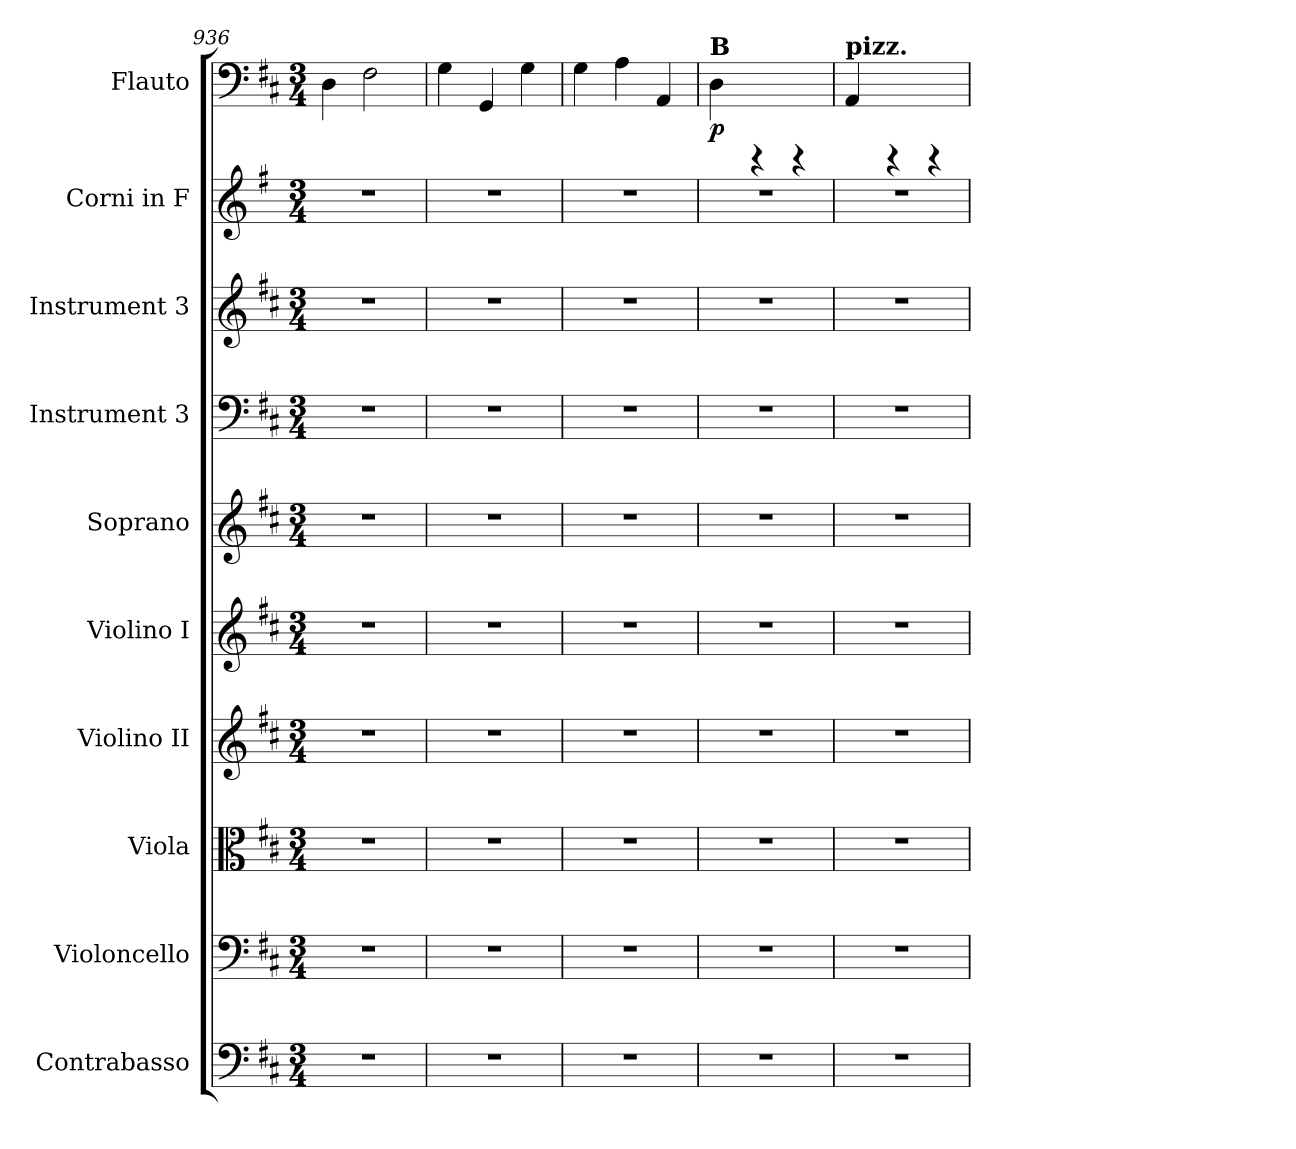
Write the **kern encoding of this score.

**kern	**kern	**kern	**kern	**kern	**kern	**kern	**kern	**kern	**kern	**dynam
*part10	*part9	*part8	*part7	*part6	*part5	*part4	*part3	*part2	*part1	*part1
*staff10	*staff9	*staff8	*staff7	*staff6	*staff5	*staff4	*staff3	*staff2	*staff1	*staff1
*I"Contrabasso	*I"Violoncello	*I"Viola	*I"Violino II	*I"Violino I	*I"Soprano	*I"Instrument 3	*I"Instrument 3	*I"Corni in F	*I"Flauto	*
*I'Cb.	*I'Vc.	*I'Vla.	*I'Vln. II	*I'Vln. I	*I'S	*	*	*I'Cor.	*I'Fl.	*
*clefF4	*clefF4	*clefC3	*clefG2	*clefG2	*clefG2	*clefF4	*clefG2	*clefG2	*clefF4	*
*ITrd1c2	*ITrd1c2	*ITrd1c2	*ITrd1c2	*ITrd1c2	*ITrd1c2	*ITrd1c2	*ITrd1c2	*ITrd4c7	*ITrd1c2	*
*k[]	*k[]	*k[]	*k[]	*k[]	*k[]	*k[]	*k[]	*k[]	*k[]	*
*C:	*C:	*C:	*C:	*C:	*C:	*C:	*C:	*C:	*C:	*
*M3/4	*M3/4	*M3/4	*M3/4	*M3/4	*M3/4	*M3/4	*M3/4	*M3/4	*M3/4	*
=936	=936	=936	=936	=936	=936	=936	=936	=936	=936	=936
2.r	2.r	2.r	2.r	2.r	2.r	2.r	2.r	2.r	4C\	.
.	.	.	.	.	.	.	.	.	2E\	.
=937	=937	=937	=937	=937	=937	=937	=937	=937	=937	=937
2.r	2.r	2.r	2.r	2.r	2.r	2.r	2.r	2.r	4F\	.
.	.	.	.	.	.	.	.	.	4FF/	.
.	.	.	.	.	.	.	.	.	4F\	.
=938	=938	=938	=938	=938	=938	=938	=938	=938	=938	=938
2.r	2.r	2.r	2.r	2.r	2.r	2.r	2.r	2.r	4F\	.
.	.	.	.	.	.	.	.	.	4G\	.
.	.	.	.	.	.	.	.	.	4GG/	.
!!LO:LB:g=z
=939	=939	=939	=939	=939	=939	=939	=939	=939	=939	=939
!	!	!	!	!	!	!	!	!	!LO:TX:a:B:t=B	!
!	!	!	!	!	!	!	!	!	!	!LO:DY:b
2.r	2.r	2.r	2.r	2.r	2.r	2.r	2.r	2.r	4C\	p
.	.	.	.	.	.	.	.	.	4rCCC	.
.	.	.	.	.	.	.	.	.	4rCCC	.
=940	=940	=940	=940	=940	=940	=940	=940	=940	=940	=940
!	!	!	!	!	!	!	!	!	!LO:TX:a:B:t=pizz.	!
2.r	2.r	2.r	2.r	2.r	2.r	2.r	2.r	2.r	4GG/	.
.	.	.	.	.	.	.	.	.	4rCCC	.
.	.	.	.	.	.	.	.	.	4rCCC	.
=	=	=	=	=	=	=	=	=	=	=
*-	*-	*-	*-	*-	*-	*-	*-	*-	*-	*-
